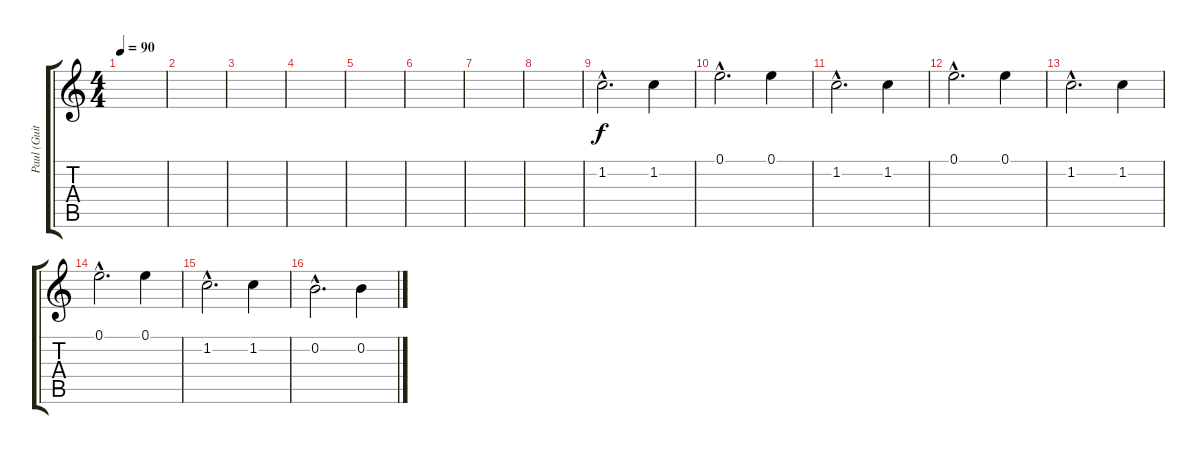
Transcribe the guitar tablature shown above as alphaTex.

\track ("Paul (Guitar)" "Paul (Guit") {instrument overdrivenguitar}
\staff {score tabs}
\tuning (E4 B3 G3 D3 A2 E2) {hide}
\ts (4 4)
\tempo 90
\clef g2
\ks c
|
|
|
|
|
|
|
|
1.2{hac}.2{d} 1.2.4 |
0.1{hac}.2{d} 0.1.4 |
1.2{hac}.2{d} 1.2.4 |
0.1{hac}.2{d} 0.1.4 |
1.2{hac}.2{d} 1.2.4 |
0.1{hac}.2{d} 0.1.4 |
1.2{hac}.2{d} 1.2.4 |
0.2{hac}.2{d} 0.2.4
